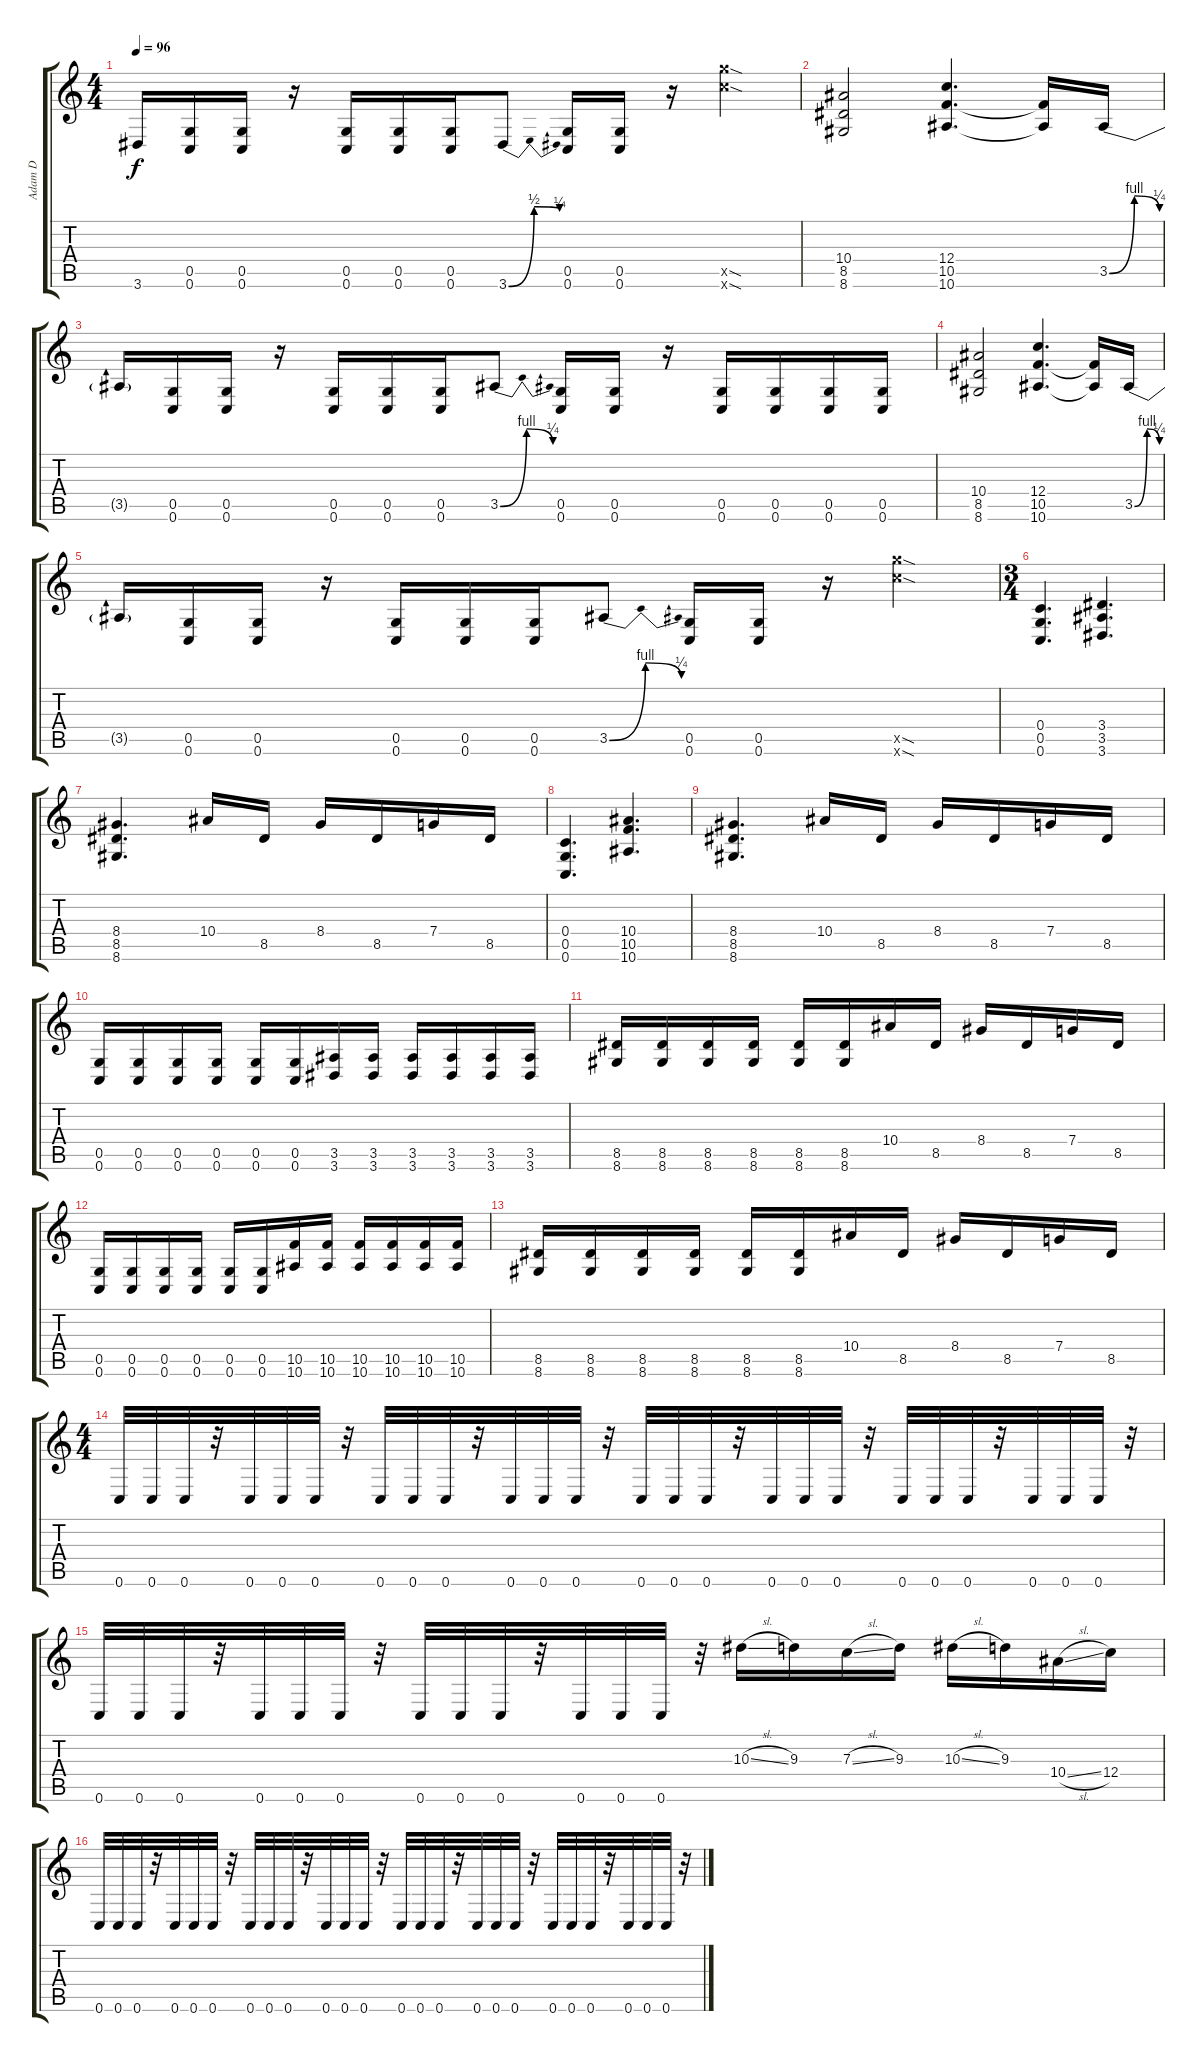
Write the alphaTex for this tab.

\track ("Adam D" "Adam D") {instrument distortionguitar}
\staff {score tabs}
\tuning (D4 A3 F3 C3 G2 C2) {hide}
\ts (4 4)
\tempo 96
\clef g2
\ks c
3.6{t}.16{dy f} (0.5 0.6).16 (0.5 0.6).16 r.16 (0.5 0.6).16 (0.5 0.6).16 (0.5 0.6).16 3.6{be (bendrelease 0 0 15 2 50 2 60 1)}.8 (0.5 0.6).16 (0.5 0.6).16 r.16 (24.5{sod x} 24.6{sod x}).4 |
(10.4 8.5 8.6).2 (12.4 10.5 10.6).4{d} (10.5{t} 10.6{t}).16 3.5{be (bendrelease 0 0 15 4 50 4 60 1)}.16 |
3.5{t}.16 (0.5 0.6).16 (0.5 0.6).16 r.16 (0.5 0.6).16 (0.5 0.6).16 (0.5 0.6).16 3.5{be (bendrelease 0 0 15 4 50 4 60 1)}.8 (0.5 0.6).16 (0.5 0.6).16 r.16 (0.5 0.6).16 (0.5 0.6).16 (0.5 0.6).16 (0.5 0.6).16 |
(10.4 8.5 8.6).2 (12.4 10.5 10.6).4{d} (10.5{t} 10.6{t}).16 3.5{be (bendrelease 0 0 15 4 50 4 60 1)}.16 |
3.5{t}.16 (0.5 0.6).16 (0.5 0.6).16 r.16 (0.5 0.6).16 (0.5 0.6).16 (0.5 0.6).16 3.5{be (bendrelease 0 0 15 4 50 4 60 1)}.8 (0.5 0.6).16 (0.5 0.6).16 r.16 (24.5{sod x} 24.6{sod x}).4 |
\ts (3 4)
(0.4 0.5 0.6).4{d} (3.4 3.5 3.6).4{d} |
(8.4 8.5 8.6).4{d} 10.4.16 8.5.16 8.4.16 8.5.16 7.4.16 8.5.16 |
(0.4 0.5 0.6).4{d} (10.4 10.5 10.6).4{d} |
(8.4 8.5 8.6).4{d} 10.4.16 8.5.16 8.4.16 8.5.16 7.4.16 8.5.16 |
(0.5 0.6).16 (0.5 0.6).16 (0.5 0.6).16 (0.5 0.6).16 (0.5 0.6).16 (0.5 0.6).16 (3.5 3.6).16 (3.5 3.6).16 (3.5 3.6).16 (3.5 3.6).16 (3.5 3.6).16 (3.5 3.6).16 |
(8.5 8.6).16 (8.5 8.6).16 (8.5 8.6).16 (8.5 8.6).16 (8.5 8.6).16 (8.5 8.6).16 10.4.16 8.5.16 8.4.16 8.5.16 7.4.16 8.5.16 |
(0.5 0.6).16 (0.5 0.6).16 (0.5 0.6).16 (0.5 0.6).16 (0.5 0.6).16 (0.5 0.6).16 (10.5 10.6).16 (10.5 10.6).16 (10.5 10.6).16 (10.5 10.6).16 (10.5 10.6).16 (10.5 10.6).16 |
(8.5 8.6).16 (8.5 8.6).16 (8.5 8.6).16 (8.5 8.6).16 (8.5 8.6).16 (8.5 8.6).16 10.4.16 8.5.16 8.4.16 8.5.16 7.4.16 8.5.16 |
\ts (4 4)
0.6.32 0.6.32 0.6.32 r.32 0.6.32 0.6.32 0.6.32 r.32 0.6.32 0.6.32 0.6.32 r.32 0.6.32 0.6.32 0.6.32 r.32 0.6.32 0.6.32 0.6.32 r.32 0.6.32 0.6.32 0.6.32 r.32 0.6.32 0.6.32 0.6.32 r.32 0.6.32 0.6.32 0.6.32 r.32 |
0.6.32 0.6.32 0.6.32 r.32 0.6.32 0.6.32 0.6.32 r.32 0.6.32 0.6.32 0.6.32 r.32 0.6.32 0.6.32 0.6.32 r.32 10.3{sl}.16 9.3.16 7.3{sl}.16 9.3.16 10.3{sl}.16 9.3.16 10.4{sl}.16 12.4.16 |
0.6.32 0.6.32 0.6.32 r.32 0.6.32 0.6.32 0.6.32 r.32 0.6.32 0.6.32 0.6.32 r.32 0.6.32 0.6.32 0.6.32 r.32 0.6.32 0.6.32 0.6.32 r.32 0.6.32 0.6.32 0.6.32 r.32 0.6.32 0.6.32 0.6.32 r.32 0.6.32 0.6.32 0.6.32 r.32
